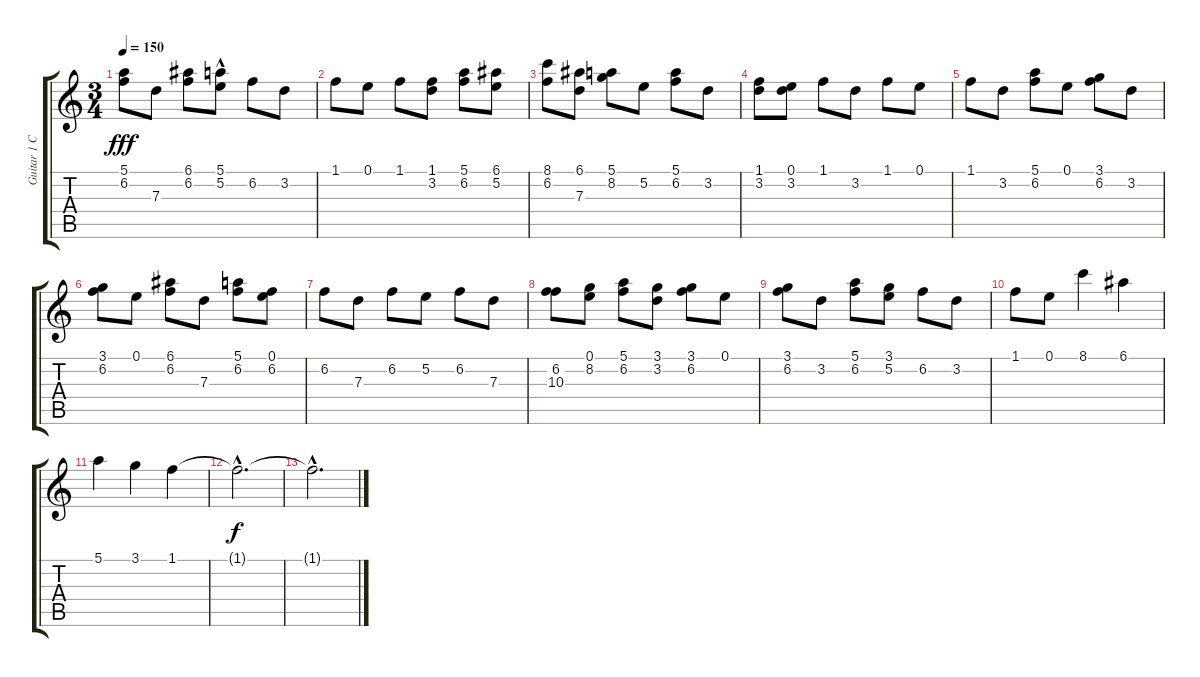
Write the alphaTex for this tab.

\track ("Guitar 1 Clean Parts (Finger Pick)" "Guitar 1 C") {instrument electricguitarclean}
\staff {score tabs}
\tuning (E4 B3 G3 D3 A2 E2) {hide}
\ts (3 4)
\tempo 150
\clef g2
\ks c
(5.1 6.2).8{dy fff} 7.3.8 (6.1 6.2).8 (5.1{hac} 5.2).8 6.2.8 3.2.8 |
1.1.8 0.1.8 1.1.8 (1.1 3.2).8 (5.1 6.2).8 (6.1 5.2).8 |
(8.1 6.2).8 (6.1 7.3).8 (5.1 8.2).8 5.2.8 (5.1 6.2).8 3.2.8 |
(1.1 3.2).8 (0.1 3.2).8 1.1.8 3.2.8 1.1.8 0.1.8 |
1.1.8 3.2.8 (5.1 6.2).8 0.1.8 (3.1 6.2).8 3.2.8 |
(3.1 6.2).8 0.1.8 (6.1 6.2).8 7.3.8 (5.1 6.2).8 (0.1 6.2).8 |
6.2.8 7.3.8 6.2.8 5.2.8 6.2.8 7.3.8 |
(6.2 10.3).8 (0.1 8.2).8 (5.1 6.2).8 (3.1 3.2).8 (3.1 6.2).8 0.1.8 |
(3.1 6.2).8 3.2.8 (5.1 6.2).8 (3.1 5.2).8 6.2.8 3.2.8 |
1.1.8 0.1.8 8.1.4 6.1.4 |
5.1.4 3.1.4 1.1.4 |
1.1{hac t}.2{d dy f} |
1.1{hac t}.2{d}
